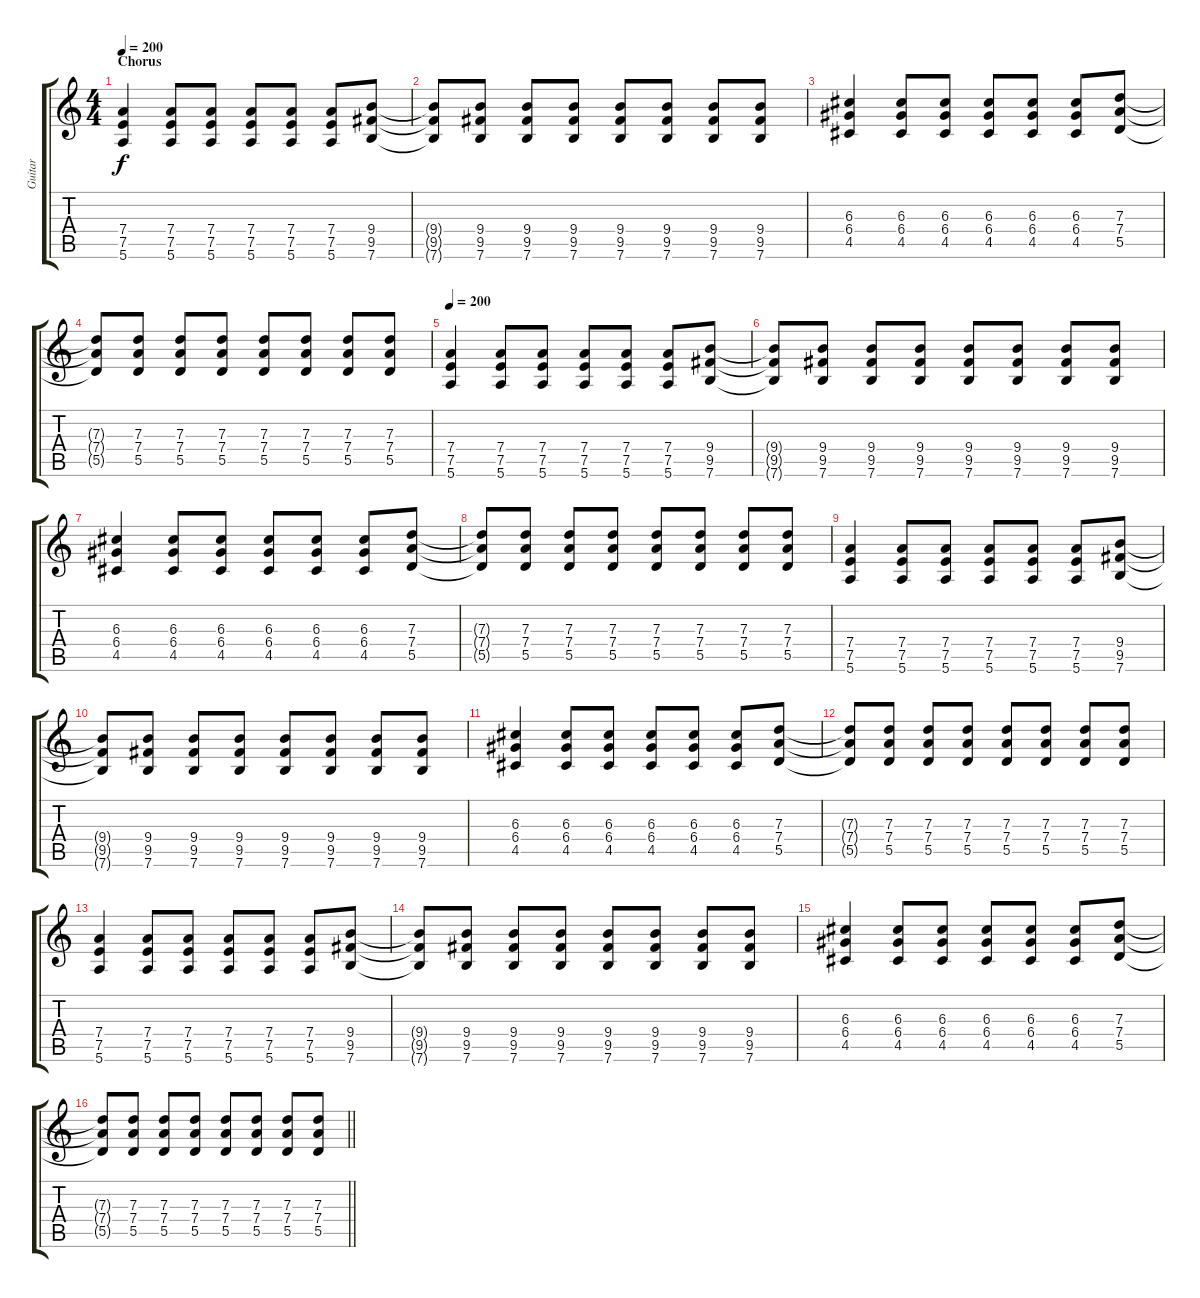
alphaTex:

\track ("Guitar" "Guitar") {instrument distortionguitar}
\staff {score tabs}
\tuning (E4 B3 G3 D3 A2 E2) {hide}
\ts (4 4)
\section ("" "Chorus")
\tempo 200
\clef g2
\ks c
(7.4 7.5 5.6).4{dy f} (7.4 7.5 5.6).8 (7.4 7.5 5.6).8 (7.4 7.5 5.6).8 (7.4 7.5 5.6).8 (7.4 7.5 5.6).8 (9.4 9.5 7.6).8 |
(9.4{t} 9.5{t} 7.6{t}).8 (9.4 9.5 7.6).8 (9.4 9.5 7.6).8 (9.4 9.5 7.6).8 (9.4 9.5 7.6).8 (9.4 9.5 7.6).8 (9.4 9.5 7.6).8 (9.4 9.5 7.6).8 |
(6.3 6.4 4.5).4 (6.3 6.4 4.5).8 (6.3 6.4 4.5).8 (6.3 6.4 4.5).8 (6.3 6.4 4.5).8 (6.3 6.4 4.5).8 (7.3 7.4 5.5).8 |
(7.3{t} 7.4{t} 5.5{t}).8 (7.3 7.4 5.5).8 (7.3 7.4 5.5).8 (7.3 7.4 5.5).8 (7.3 7.4 5.5).8 (7.3 7.4 5.5).8 (7.3 7.4 5.5).8 (7.3 7.4 5.5).8 |
\tempo 200
(7.4 7.5 5.6).4 (7.4 7.5 5.6).8 (7.4 7.5 5.6).8 (7.4 7.5 5.6).8 (7.4 7.5 5.6).8 (7.4 7.5 5.6).8 (9.4 9.5 7.6).8 |
(9.4{t} 9.5{t} 7.6{t}).8 (9.4 9.5 7.6).8 (9.4 9.5 7.6).8 (9.4 9.5 7.6).8 (9.4 9.5 7.6).8 (9.4 9.5 7.6).8 (9.4 9.5 7.6).8 (9.4 9.5 7.6).8 |
(6.3 6.4 4.5).4 (6.3 6.4 4.5).8 (6.3 6.4 4.5).8 (6.3 6.4 4.5).8 (6.3 6.4 4.5).8 (6.3 6.4 4.5).8 (7.3 7.4 5.5).8 |
(7.3{t} 7.4{t} 5.5{t}).8 (7.3 7.4 5.5).8 (7.3 7.4 5.5).8 (7.3 7.4 5.5).8 (7.3 7.4 5.5).8 (7.3 7.4 5.5).8 (7.3 7.4 5.5).8 (7.3 7.4 5.5).8 |
(7.4 7.5 5.6).4 (7.4 7.5 5.6).8 (7.4 7.5 5.6).8 (7.4 7.5 5.6).8 (7.4 7.5 5.6).8 (7.4 7.5 5.6).8 (9.4 9.5 7.6).8 |
(9.4{t} 9.5{t} 7.6{t}).8 (9.4 9.5 7.6).8 (9.4 9.5 7.6).8 (9.4 9.5 7.6).8 (9.4 9.5 7.6).8 (9.4 9.5 7.6).8 (9.4 9.5 7.6).8 (9.4 9.5 7.6).8 |
(6.3 6.4 4.5).4 (6.3 6.4 4.5).8 (6.3 6.4 4.5).8 (6.3 6.4 4.5).8 (6.3 6.4 4.5).8 (6.3 6.4 4.5).8 (7.3 7.4 5.5).8 |
(7.3{t} 7.4{t} 5.5{t}).8 (7.3 7.4 5.5).8 (7.3 7.4 5.5).8 (7.3 7.4 5.5).8 (7.3 7.4 5.5).8 (7.3 7.4 5.5).8 (7.3 7.4 5.5).8 (7.3 7.4 5.5).8 |
(7.4 7.5 5.6).4 (7.4 7.5 5.6).8 (7.4 7.5 5.6).8 (7.4 7.5 5.6).8 (7.4 7.5 5.6).8 (7.4 7.5 5.6).8 (9.4 9.5 7.6).8 |
(9.4{t} 9.5{t} 7.6{t}).8 (9.4 9.5 7.6).8 (9.4 9.5 7.6).8 (9.4 9.5 7.6).8 (9.4 9.5 7.6).8 (9.4 9.5 7.6).8 (9.4 9.5 7.6).8 (9.4 9.5 7.6).8 |
(6.3 6.4 4.5).4 (6.3 6.4 4.5).8 (6.3 6.4 4.5).8 (6.3 6.4 4.5).8 (6.3 6.4 4.5).8 (6.3 6.4 4.5).8 (7.3 7.4 5.5).8 |
\barLineRight lightlight
(7.3{t} 7.4{t} 5.5{t}).8 (7.3 7.4 5.5).8 (7.3 7.4 5.5).8 (7.3 7.4 5.5).8 (7.3 7.4 5.5).8 (7.3 7.4 5.5).8 (7.3 7.4 5.5).8 (7.3 7.4 5.5).8
